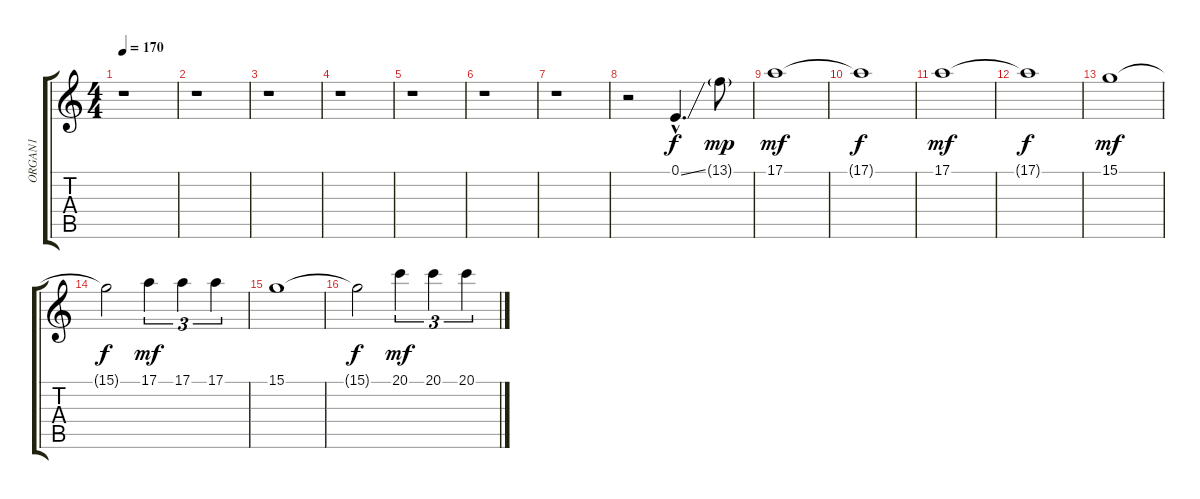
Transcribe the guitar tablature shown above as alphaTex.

\track ("ORGAN1" "ORGAN1") {instrument percussiveorgan}
\staff {score tabs}
\tuning (E4 B3 G3 D3 A2 E2) {hide}
\ts (4 4)
\tempo 170
\clef g2
\ks c
r.1{dy f instrument percussiveorgan} |
r.1 |
r.1 |
r.1 |
r.1 |
r.1 |
r.1 |
r.2 0.1{ss hac}.4{d} 13.1{g}.8{dy mp} |
17.1.1{dy mf} |
17.1{t}.1{dy f} |
17.1.1{dy mf} |
17.1{t}.1{dy f} |
15.1.1{dy mf} |
15.1{t}.2{dy f} 17.1.4{tu (3 2) dy mf} 17.1.4{tu (3 2)} 17.1.4{tu (3 2)} |
15.1.1 |
15.1{t}.2{dy f} 20.1.4{tu (3 2) dy mf} 20.1.4{tu (3 2)} 20.1.4{tu (3 2)}
